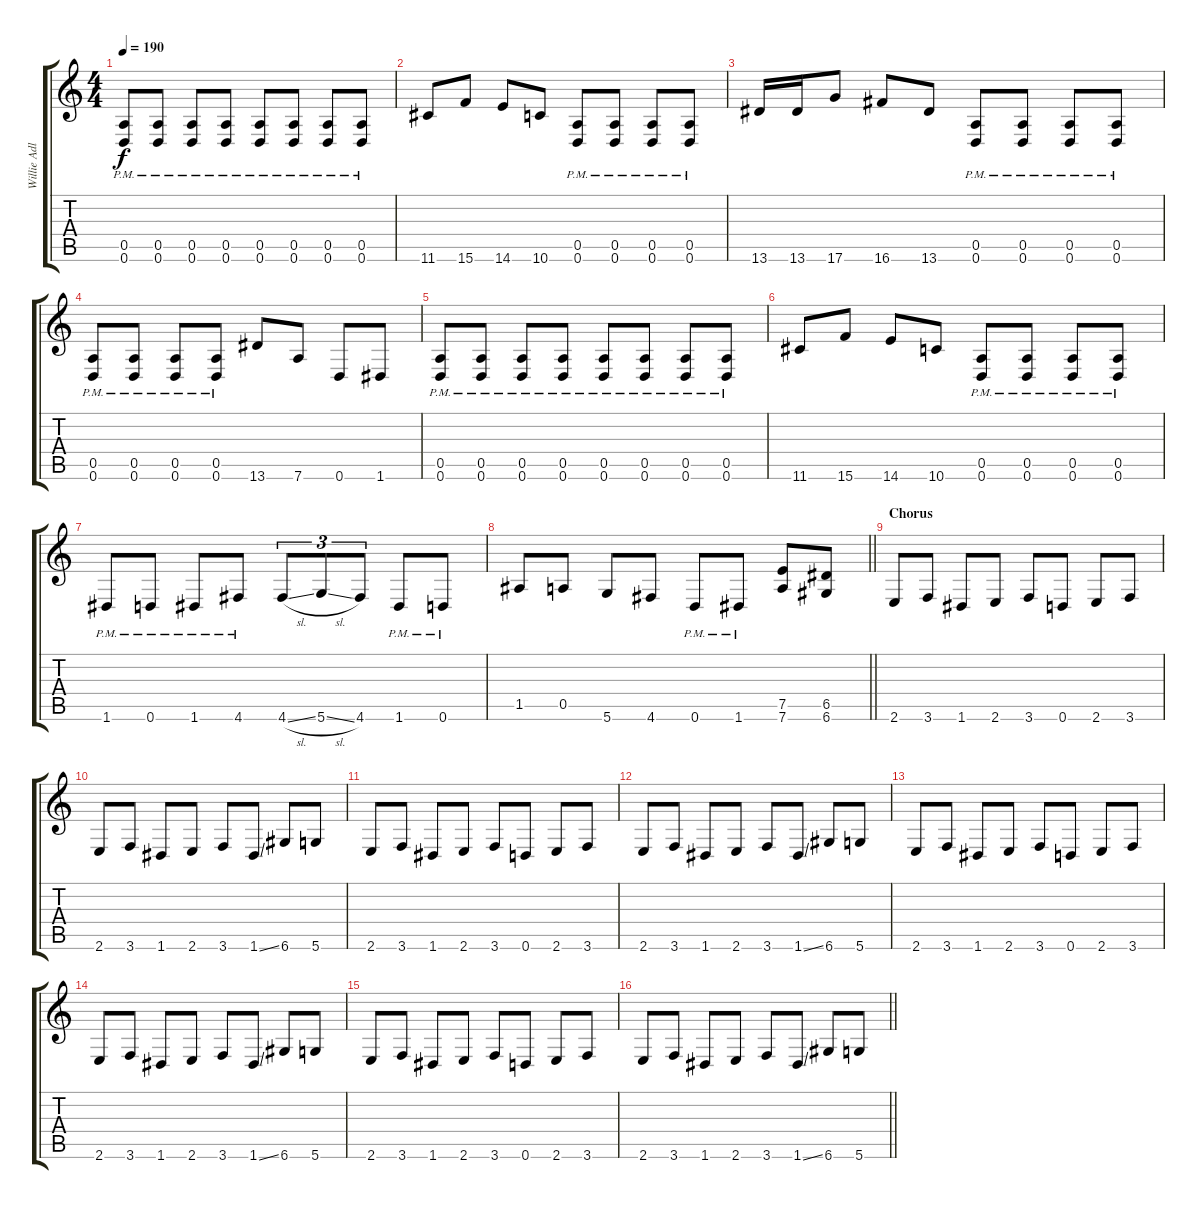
\track ("Willie Adler" "Willie Adl") {instrument distortionguitar}
\staff {score tabs}
\tuning (E4 B3 G3 D3 A2 D2) {hide}
\ts (4 4)
\tempo 190
\clef g2
\ks c
(0.5{pm} 0.6{pm}).8{dy f} (0.5{pm} 0.6{pm}).8 (0.5{pm} 0.6{pm}).8 (0.5{pm} 0.6{pm}).8 (0.5{pm} 0.6{pm}).8 (0.5{pm} 0.6{pm}).8 (0.5{pm} 0.6{pm}).8 (0.5{pm} 0.6{pm}).8 |
11.6.8 15.6.8 14.6.8 10.6.8 (0.5{pm} 0.6{pm}).8 (0.5{pm} 0.6{pm}).8 (0.5{pm} 0.6{pm}).8 (0.5{pm} 0.6{pm}).8 |
13.6.16 13.6.16 17.6.8 16.6.8 13.6.8 (0.5{pm} 0.6{pm}).8 (0.5{pm} 0.6{pm}).8 (0.5{pm} 0.6{pm}).8 (0.5{pm} 0.6{pm}).8 |
(0.5{pm} 0.6{pm}).8 (0.5{pm} 0.6{pm}).8 (0.5{pm} 0.6{pm}).8 (0.5{pm} 0.6{pm}).8 13.6.8 7.6.8 0.6.8 1.6.8 |
(0.5{pm} 0.6{pm}).8 (0.5{pm} 0.6{pm}).8 (0.5{pm} 0.6{pm}).8 (0.5{pm} 0.6{pm}).8 (0.5{pm} 0.6{pm}).8 (0.5{pm} 0.6{pm}).8 (0.5{pm} 0.6{pm}).8 (0.5{pm} 0.6{pm}).8 |
11.6.8 15.6.8 14.6.8 10.6.8 (0.5{pm} 0.6{pm}).8 (0.5{pm} 0.6{pm}).8 (0.5{pm} 0.6{pm}).8 (0.5{pm} 0.6{pm}).8 |
1.6{pm}.8 0.6{pm}.8 1.6{pm}.8 4.6{pm}.8 4.6{sl}.8{tu (3 2)} 5.6{sl}.8{tu (3 2)} 4.6.8{tu (3 2)} 1.6{pm}.8 0.6{pm}.8 |
\barLineRight lightlight
1.5.8 0.5.8 5.6.8 4.6.8 0.6{pm}.8 1.6{pm}.8 (7.5 7.6).8 (6.5 6.6).8 |
\section ("" "Chorus")
2.6.8 3.6.8 1.6.8 2.6.8 3.6.8 0.6.8 2.6.8 3.6.8 |
2.6.8 3.6.8 1.6.8 2.6.8 3.6.8 1.6{ss}.8 6.6.8 5.6.8 |
2.6.8 3.6.8 1.6.8 2.6.8 3.6.8 0.6.8 2.6.8 3.6.8 |
2.6.8 3.6.8 1.6.8 2.6.8 3.6.8 1.6{ss}.8 6.6.8 5.6.8 |
2.6.8 3.6.8 1.6.8 2.6.8 3.6.8 0.6.8 2.6.8 3.6.8 |
2.6.8 3.6.8 1.6.8 2.6.8 3.6.8 1.6{ss}.8 6.6.8 5.6.8 |
2.6.8 3.6.8 1.6.8 2.6.8 3.6.8 0.6.8 2.6.8 3.6.8 |
\barLineRight lightlight
2.6.8 3.6.8 1.6.8 2.6.8 3.6.8 1.6{ss}.8 6.6.8 5.6.8
